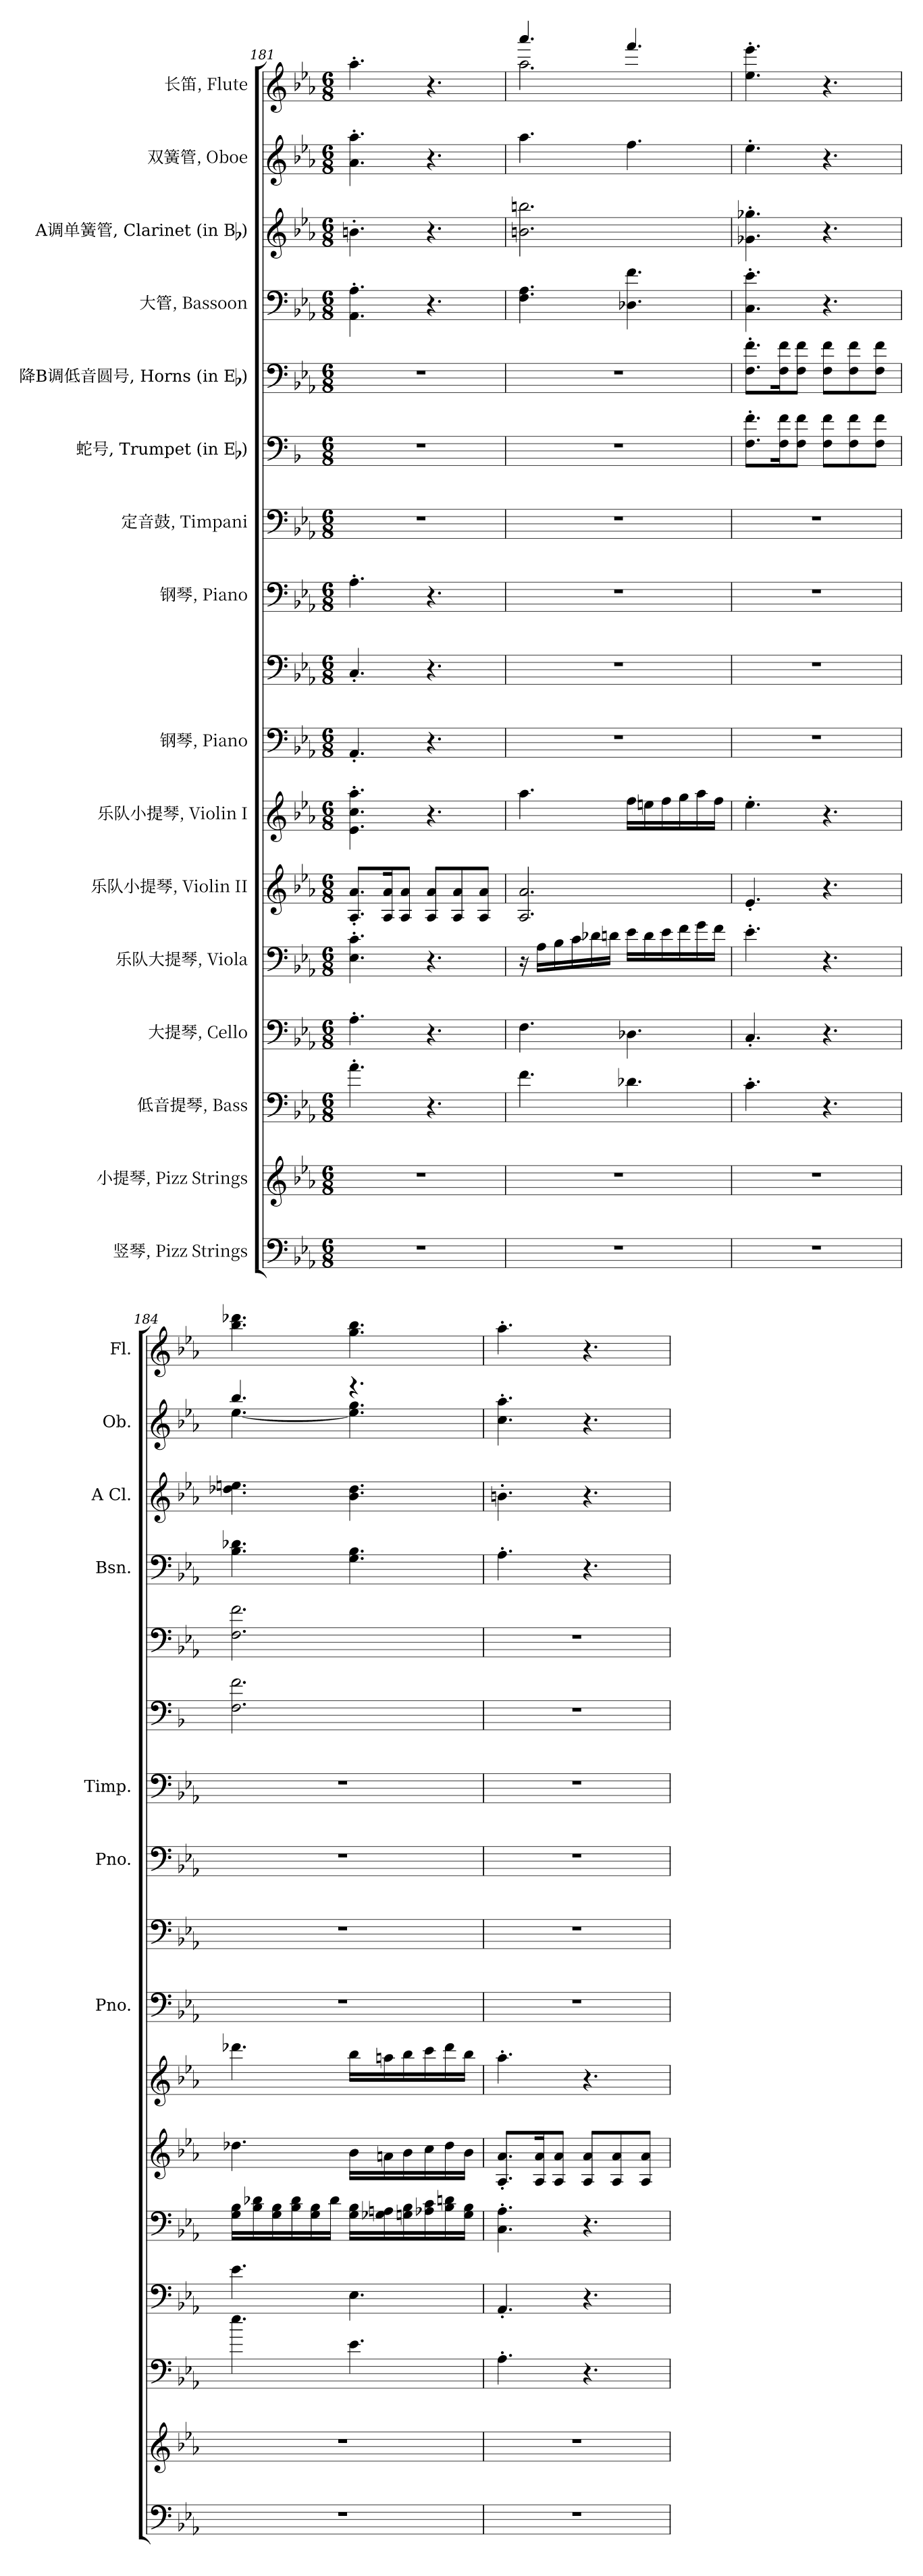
**kern	**kern	**kern	**kern	**kern	**kern	**kern	**kern	**kern	**kern	**kern	**kern	**kern	**kern	**kern	**kern	**kern
*part16	*part15	*part14	*part13	*part12	*part11	*part10	*part9	*part9	*part8	*part7	*part6	*part5	*part4	*part3	*part2	*part1
*staff17	*staff16	*staff15	*staff14	*staff13	*staff12	*staff11	*staff10	*staff9	*staff8	*staff7	*staff6	*staff5	*staff4	*staff3	*staff2	*staff1
*I"竖琴, Pizz Strings	*I"小提琴, Pizz Strings	*I"低音提琴, Bass	*I"大提琴, Cello	*I"乐队大提琴, Viola	*I"乐队小提琴, Violin II	*I"乐队小提琴, Violin I	*I"钢琴, Piano	*	*I"钢琴, Piano	*I"定音鼓, Timpani	*I"蛇号, Trumpet (in Eb)	*I"降B调低音圆号, Horns (in Eb)	*I"大管, Bassoon	*I"A调单簧管, Clarinet (in Bb)	*I"双簧管, Oboe	*I"长笛, Flute
*	*	*	*	*	*	*	*I'Pno.	*	*I'Pno.	*I'Timp.	*	*	*I'Bsn.	*I'A Cl.	*I'Ob.	*I'Fl.
*clefF4	*clefG2	*clefF4	*clefF4	*clefF4	*clefG2	*clefG2	*clefF4	*clefF4	*clefF4	*clefF4	*clefF4	*clefF4	*clefF4	*clefG2	*clefG2	*clefG2
*	*	*ITrd7c12	*	*	*	*	*	*	*	*	*ITrd1c2	*ITrd1c2	*	*ITrd2c3	*	*
*k[b-e-a-]	*k[b-e-a-]	*k[b-e-a-]	*k[b-e-a-]	*k[b-e-a-]	*k[b-e-a-]	*k[b-e-a-]	*k[b-e-a-]	*k[b-e-a-]	*k[b-e-a-]	*k[b-e-a-]	*k[b-e-a-]	*k[b-e-a-d-g-]	*k[b-e-a-]	*k[]	*k[b-e-a-]	*k[b-e-a-]
*M6/8	*M6/8	*M6/8	*M6/8	*M6/8	*M6/8	*M6/8	*M6/8	*M6/8	*M6/8	*M6/8	*M6/8	*M6/8	*M6/8	*M6/8	*M6/8	*M6/8
=181	=181	=181	=181	=181	=181	=181	=181	=181	=181	=181	=181	=181	=181	=181	=181	=181
2.r	2.r	4.A-'\	4.A-'\	4.E-\' 4.c\'	8.A-/' 8.a-/'L	4.e-\' 4.cc\' 4.aa-\'	4.AA-'/	4.C'/	4.A-'\	2.r	2.r	2.r	4.AA-\' 4.A-\'	4.g#X'\	4.a-\' 4.aa-\'	4.aa-'\
.	.	.	.	.	16A-/ 16a-/K	.	.	.	.	.	.	.	.	.	.	.
.	.	.	.	.	8A-/ 8a-/J	.	.	.	.	.	.	.	.	.	.	.
.	.	4.r	4.r	4.r	8A-/ 8a-/L	4.r	4.r	4.r	4.r	.	.	.	4.r	4.r	4.r	4.r
.	.	.	.	.	8A-/ 8a-/	.	.	.	.	.	.	.	.	.	.	.
.	.	.	.	.	8A-/ 8a-/J	.	.	.	.	.	.	.	.	.	.	.
!!LO:PB:g=z
=182	=182	=182	=182	=182	=182	=182	=182	=182	=182	=182	=182	=182	=182	=182	=182	=182
*	*	*	*	*	*	*	*	*	*	*	*	*	*	*	*	*^
2.r	2.r	4.F\	4.F\	16r	2.A-/ 2.a-/	4.aa-\	2.r	2.r	2.r	2.r	2.r	2.r	4.F\ 4.A-\	2.g#X\ 2.gg#X\	4.aa-\	4.aaa-/	2.aa-\
.	.	.	.	16A-\LL	.	.	.	.	.	.	.	.	.	.	.	.	.
.	.	.	.	16B-\	.	.	.	.	.	.	.	.	.	.	.	.	.
.	.	.	.	16c\	.	.	.	.	.	.	.	.	.	.	.	.	.
.	.	.	.	16d-X\	.	.	.	.	.	.	.	.	.	.	.	.	.
.	.	.	.	16dn\JJ	.	.	.	.	.	.	.	.	.	.	.	.	.
.	.	4.D-X\	4.D-X\	16e-\LL	.	16ff\LL	.	.	.	.	.	.	4.D-X\ 4.f\	.	4.ff\	4.fff/	.
.	.	.	.	16d\	.	16een\	.	.	.	.	.	.	.	.	.	.	.
.	.	.	.	16e-\	.	16ff\	.	.	.	.	.	.	.	.	.	.	.
.	.	.	.	16f\	.	16gg\	.	.	.	.	.	.	.	.	.	.	.
.	.	.	.	16g\	.	16aa-\	.	.	.	.	.	.	.	.	.	.	.
.	.	.	.	16f\JJ	.	16ff\JJ	.	.	.	.	.	.	.	.	.	.	.
*	*	*	*	*	*	*	*	*	*	*	*	*	*	*	*	*v	*v
=183	=183	=183	=183	=183	=183	=183	=183	=183	=183	=183	=183	=183	=183	=183	=183	=183
2.r	2.r	4.C'\	4.C'/	4.e-'\	4.e-'/	4.ee-'\	2.r	2.r	2.r	2.r	8.E-\' 8.e-\'L	8.E-\' 8.e-\'L	4.C\' 4.e-\'	4.e-X\' 4.ee-X\'	4.ee-'\	4.ee-\' 4.eee-\'
.	.	.	.	.	.	.	.	.	.	.	16E-\ 16e-\K	16E-\ 16e-\K	.	.	.	.
.	.	.	.	.	.	.	.	.	.	.	8E-\ 8e-\J	8E-\ 8e-\J	.	.	.	.
.	.	4.r	4.r	4.r	4.r	4.r	.	.	.	.	8E-\ 8e-\L	8E-\ 8e-\L	4.r	4.r	4.r	4.r
.	.	.	.	.	.	.	.	.	.	.	8E-\ 8e-\	8E-\ 8e-\	.	.	.	.
.	.	.	.	.	.	.	.	.	.	.	8E-\ 8e-\J	8E-\ 8e-\J	.	.	.	.
!!LO:PB:g=z
=184	=184	=184	=184	=184	=184	=184	=184	=184	=184	=184	=184	=184	=184	=184	=184	=184
*	*	*	*	*	*	*	*	*	*	*	*	*	*	*	*^	*
2.r	2.r	4.e-\	4.e-\	16G\ 16B-\LL	4.dd-X\	4.ddd-X\	2.r	2.r	2.r	2.r	2.E-\ 2.e-\	2.E-\ 2.e-\	4.B-\ 4.d-X\	4.b-X\ 4.cc#X\	4.bb-/	[4.ee-\	4.bb-\ 4.ddd-X\
.	.	.	.	16B-\ 16d-X\	.	.	.	.	.	.	.	.	.	.	.	.	.
.	.	.	.	16G\ 16B-\	.	.	.	.	.	.	.	.	.	.	.	.	.
.	.	.	.	16B-\ 16d-\	.	.	.	.	.	.	.	.	.	.	.	.	.
.	.	.	.	16G\ 16B-\	.	.	.	.	.	.	.	.	.	.	.	.	.
.	.	.	.	16d-\JJ	.	.	.	.	.	.	.	.	.	.	.	.	.
.	.	4.E-\	4.E-\	16G\ 16B-\LL	16b-\LL	16bb-\LL	.	.	.	.	.	.	4.G\ 4.B-\	4.g\ 4.b-\	4.r	4.ee-\] 4.gg\	4.gg\ 4.bb-\
.	.	.	.	16G-X\ 16An\	16an\	16aan\	.	.	.	.	.	.	.	.	.	.	.
.	.	.	.	16Gn\ 16B-\	16b-\	16bb-\	.	.	.	.	.	.	.	.	.	.	.
.	.	.	.	16A-X\ 16c\	16cc\	16ccc\	.	.	.	.	.	.	.	.	.	.	.
.	.	.	.	16B-\ 16dn\	16dd-\	16ddd-\	.	.	.	.	.	.	.	.	.	.	.
.	.	.	.	16G\ 16B-\JJ	16b-\JJ	16bb-\JJ	.	.	.	.	.	.	.	.	.	.	.
*	*	*	*	*	*	*	*	*	*	*	*	*	*	*	*v	*v	*
=185	=185	=185	=185	=185	=185	=185	=185	=185	=185	=185	=185	=185	=185	=185	=185	=185
2.r	2.r	4.AA-'\	4.AA-'/	4.C\' 4.A-\'	8.A-/' 8.a-/'L	4.aa-'\	2.r	2.r	2.r	2.r	2.r	2.r	4.A-'\	4.g#X'\	4.cc\' 4.aa-\'	4.aa-'\
.	.	.	.	.	16A-/ 16a-/K	.	.	.	.	.	.	.	.	.	.	.
.	.	.	.	.	8A-/ 8a-/J	.	.	.	.	.	.	.	.	.	.	.
.	.	4.r	4.r	4.r	8A-/ 8a-/L	4.r	.	.	.	.	.	.	4.r	4.r	4.r	4.r
.	.	.	.	.	8A-/ 8a-/	.	.	.	.	.	.	.	.	.	.	.
.	.	.	.	.	8A-/ 8a-/J	.	.	.	.	.	.	.	.	.	.	.
=	=	=	=	=	=	=	=	=	=	=	=	=	=	=	=	=
*-	*-	*-	*-	*-	*-	*-	*-	*-	*-	*-	*-	*-	*-	*-	*-	*-
